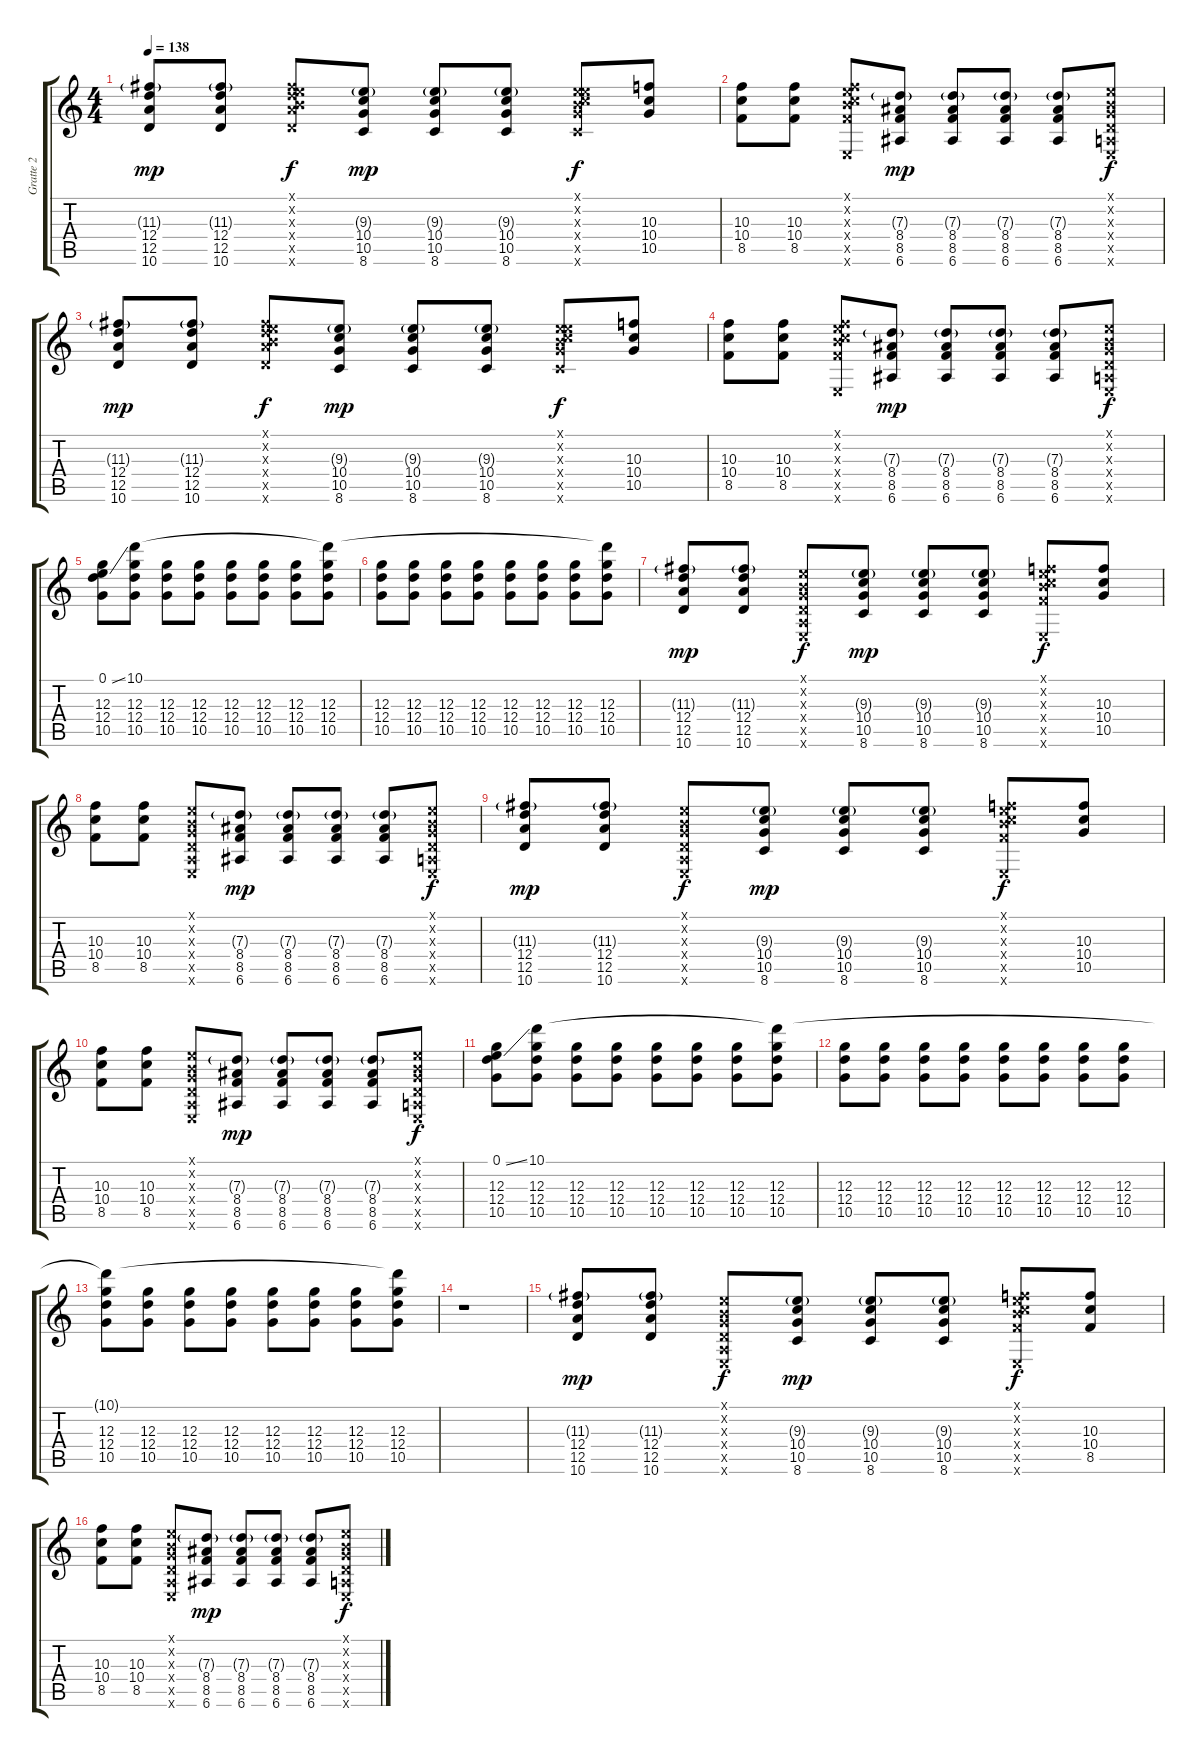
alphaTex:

\track ("Gratte 2" "Gratte 2") {instrument overdrivenguitar}
\staff {score tabs}
\tuning (E4 B3 G3 D3 A2 E2) {hide}
\ts (4 4)
\tempo 138
\clef g2
\ks c
(11.3{g} 12.4 12.5 10.6).8{dy mp volume 14} (11.3{g} 12.4 12.5 10.6).8 (0.1{x} 0.2{x} 11.3{x} 12.4{x} 12.5{x} 10.6{x}).8{dy f} (9.3{g} 10.4 10.5 8.6).8{dy mp} (9.3{g} 10.4 10.5 8.6).8 (9.3{g} 10.4 10.5 8.6).8 (0.1{x} 0.2{x} 9.3{x} 10.4{x} 10.5{x} 8.6{x}).8{dy f} (10.3 10.4 10.5).8 |
(10.3 10.4 8.5).8 (10.3 10.4 8.5).8 (0.1{x} 0.2{x} 10.3{x} 10.4{x} 8.5{x} 0.6{x}).8 (7.3{g} 8.4 8.5 6.6).8{dy mp} (7.3{g} 8.4 8.5 6.6).8 (7.3{g} 8.4 8.5 6.6).8 (7.3{g} 8.4 8.5 6.6).8 (0.1{x} 0.2{x} 0.3{x} 0.4{x} 0.5{x} 0.6{x}).8{dy f} |
(11.3{g} 12.4 12.5 10.6).8{dy mp volume 14} (11.3{g} 12.4 12.5 10.6).8 (0.1{x} 0.2{x} 11.3{x} 12.4{x} 12.5{x} 10.6{x}).8{dy f} (9.3{g} 10.4 10.5 8.6).8{dy mp} (9.3{g} 10.4 10.5 8.6).8 (9.3{g} 10.4 10.5 8.6).8 (0.1{x} 0.2{x} 9.3{x} 10.4{x} 10.5{x} 8.6{x}).8{dy f} (10.3 10.4 10.5).8 |
(10.3 10.4 8.5).8 (10.3 10.4 8.5).8 (0.1{x} 0.2{x} 10.3{x} 10.4{x} 8.5{x} 0.6{x}).8 (7.3{g} 8.4 8.5 6.6).8{dy mp} (7.3{g} 8.4 8.5 6.6).8 (7.3{g} 8.4 8.5 6.6).8 (7.3{g} 8.4 8.5 6.6).8 (0.1{x} 0.2{x} 0.3{x} 0.4{x} 0.5{x} 0.6{x}).8{dy f} |
(0.1{ss} 12.3 12.4 10.5).8 (10.1 12.3 12.4 10.5).8 (12.3 12.4 10.5).8 (12.3 12.4 10.5).8 (12.3 12.4 10.5).8 (12.3 12.4 10.5).8 (12.3 12.4 10.5).8 (10.1{t} 12.3 12.4 10.5).8 |
(12.3 12.4 10.5).8 (12.3 12.4 10.5).8 (12.3 12.4 10.5).8 (12.3 12.4 10.5).8 (12.3 12.4 10.5).8 (12.3 12.4 10.5).8 (12.3 12.4 10.5).8 (10.1{t} 12.3 12.4 10.5).8 |
(11.3{g} 12.4 12.5 10.6).8{dy mp} (11.3{g} 12.4 12.5 10.6).8 (0.1{x} 0.2{x} 0.3{x} 0.4{x} 0.5{x} 0.6{x}).8{dy f} (9.3{g} 10.4 10.5 8.6).8{dy mp} (9.3{g} 10.4 10.5 8.6).8 (9.3{g} 10.4 10.5 8.6).8 (0.1{x} 0.2{x} 10.3{x} 10.4{x} 8.5{x} 0.6{x}).8{dy f} (10.3 10.4 10.5).8 |
(10.3 10.4 8.5).8 (10.3 10.4 8.5).8 (0.1{x} 0.2{x} 0.3{x} 0.4{x} 0.5{x} 0.6{x}).8 (7.3{g} 8.4 8.5 6.6).8{dy mp} (7.3{g} 8.4 8.5 6.6).8 (7.3{g} 8.4 8.5 6.6).8 (7.3{g} 8.4 8.5 6.6).8 (0.1{x} 0.2{x} 0.3{x} 0.4{x} 0.5{x} 0.6{x}).8{dy f} |
(11.3{g} 12.4 12.5 10.6).8{dy mp} (11.3{g} 12.4 12.5 10.6).8 (0.1{x} 0.2{x} 0.3{x} 0.4{x} 0.5{x} 0.6{x}).8{dy f} (9.3{g} 10.4 10.5 8.6).8{dy mp} (9.3{g} 10.4 10.5 8.6).8 (9.3{g} 10.4 10.5 8.6).8 (0.1{x} 0.2{x} 10.3{x} 10.4{x} 8.5{x} 0.6{x}).8{dy f} (10.3 10.4 10.5).8 |
(10.3 10.4 8.5).8 (10.3 10.4 8.5).8 (0.1{x} 0.2{x} 0.3{x} 0.4{x} 0.5{x} 0.6{x}).8 (7.3{g} 8.4 8.5 6.6).8{dy mp} (7.3{g} 8.4 8.5 6.6).8 (7.3{g} 8.4 8.5 6.6).8 (7.3{g} 8.4 8.5 6.6).8 (0.1{x} 0.2{x} 0.3{x} 0.4{x} 0.5{x} 0.6{x}).8{dy f} |
(0.1{ss} 12.3 12.4 10.5).8 (10.1 12.3 12.4 10.5).8 (12.3 12.4 10.5).8 (12.3 12.4 10.5).8 (12.3 12.4 10.5).8 (12.3 12.4 10.5).8 (12.3 12.4 10.5).8 (10.1{t} 12.3 12.4 10.5).8 |
(12.3 12.4 10.5).8 (12.3 12.4 10.5).8 (12.3 12.4 10.5).8 (12.3 12.4 10.5).8 (12.3 12.4 10.5).8 (12.3 12.4 10.5).8 (12.3 12.4 10.5).8 (12.3 12.4 10.5).8 |
(10.1{t} 12.3 12.4 10.5).8 (12.3 12.4 10.5).8 (12.3 12.4 10.5).8 (12.3 12.4 10.5).8 (12.3 12.4 10.5).8 (12.3 12.4 10.5).8 (12.3 12.4 10.5).8 (10.1{t} 12.3 12.4 10.5).8 |
r.1 |
(11.3{g} 12.4 12.5 10.6).8{dy mp} (11.3{g} 12.4 12.5 10.6).8 (0.1{x} 0.2{x} 0.3{x} 0.4{x} 0.5{x} 0.6{x}).8{dy f} (9.3{g} 10.4 10.5 8.6).8{dy mp} (9.3{g} 10.4 10.5 8.6).8 (9.3{g} 10.4 10.5 8.6).8 (0.1{x} 0.2{x} 10.3{x} 10.4{x} 8.5{x} 0.6{x}).8{dy f} (10.3 10.4 8.5).8 |
(10.3 10.4 8.5).8 (10.3 10.4 8.5).8 (0.1{x} 0.2{x} 0.3{x} 0.4{x} 0.5{x} 0.6{x}).8 (7.3{g} 8.4 8.5 6.6).8{dy mp} (7.3{g} 8.4 8.5 6.6).8 (7.3{g} 8.4 8.5 6.6).8 (7.3{g} 8.4 8.5 6.6).8 (0.1{x} 0.2{x} 0.3{x} 0.4{x} 0.5{x} 0.6{x}).8{dy f}
